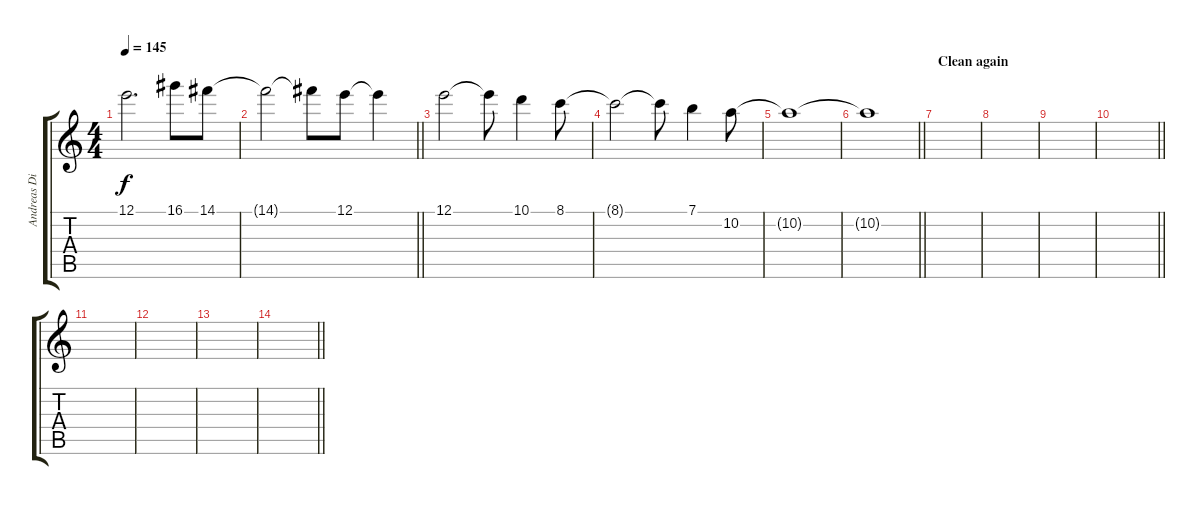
\track ("Andreas Dist" "Andreas Di") {instrument overdrivenguitar}
\staff {score tabs}
\tuning (E4 B3 G3 D3 A2 E2) {hide}
\ts (4 4)
\tempo 145
\clef g2
\ks c
12.1.2{d dy f} 16.1.8 14.1.8 |
\barLineRight lightlight
14.1{t}.2 14.1{t}.8 12.1.8 12.1{t}.4 |
12.1.2 12.1{t}.8 10.1.4 8.1.8 |
8.1{t}.2 8.1{t}.8 7.1.4 10.2.8 |
10.2{t}.1 |
\barLineRight lightlight
10.2{t}.1 |
\section ("" "Clean again")
|
|
|
\barLineRight lightlight
|
|
|
|
\barLineRight lightlight
